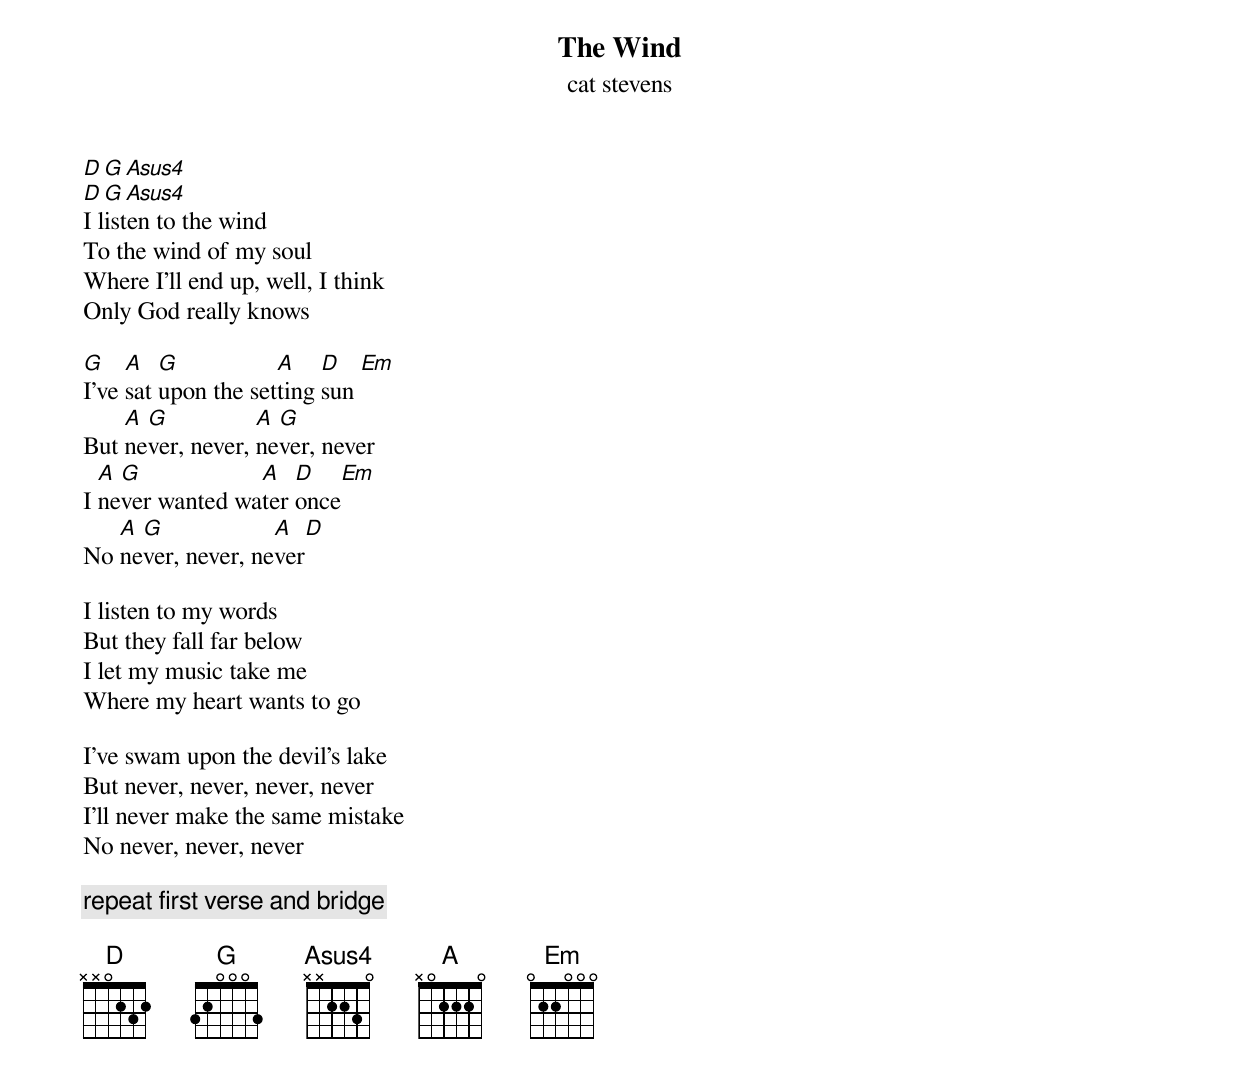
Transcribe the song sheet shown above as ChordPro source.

{title: The Wind}
{subtitle: cat stevens}
[D][G][Asus4]
[D][G][Asus4]
I listen to the wind
To the wind of my soul
Where I'll end up, well, I think
Only God really knows

[G]I've [A]sat [G]upon the set[A]ting [D]sun [Em]
But [A]ne[G]ver, never, [A]ne[G]ver, never
I [A]ne[G]ver wanted wa[A]ter [D]once[Em]
No [A]ne[G]ver, never, ne[A]ver[D]

I listen to my words
But they fall far below
I let my music take me
Where my heart wants to go

I've swam upon the devil's lake
But never, never, never, never
I'll never make the same mistake
No never, never, never

{c: repeat first verse and bridge}

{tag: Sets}
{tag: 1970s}
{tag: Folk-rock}
